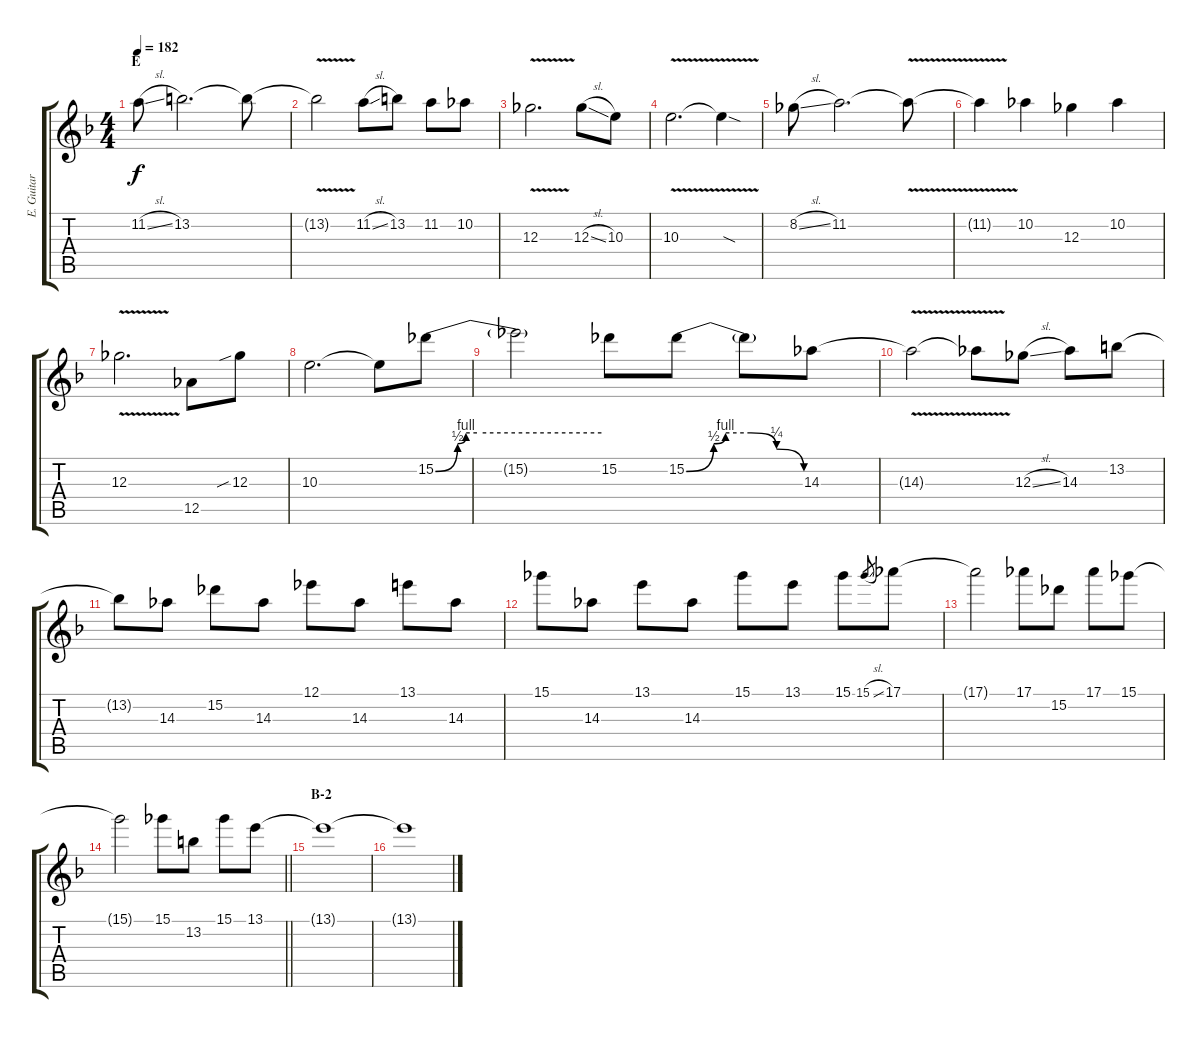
\track ("E. Guitar III" "E. Guitar ") {instrument electricguitarclean}
\staff {score tabs}
\tuning (Eb4 Bb3 Gb3 Db3 Ab2 Eb2) {hide}
\ts (4 4)
\section ("" "E")
\tempo 182
\clef g2
\ks f
11.2{sl}.8{dy f instrument distortionguitar} 13.2.2{d} 13.2{t}.8 |
13.2{v t}.2 11.2{sl}.8 13.2.8 11.2.8 10.2.8 |
12.3{v}.2{d} 12.3{sl}.8 10.3.8 |
10.3{v}.2{d} 10.3{sod t}.4 |
8.2{sl}.8 11.2.2{d} 11.2{v t}.8 |
11.2{t}.4 10.2.4 12.3.4 10.2.4 |
12.3{v}.2{d} 12.5.8 12.3{sib}.8 |
10.3.2{d} 10.3{t}.8 15.2{be (custom 0 0 8 2 11 4 15 4 60 4)}.8 |
15.2{t}.2 15.2.8 15.2{be (custom 0 0 14 2 20 4 33 4 46 1 60 0)}.8 15.2{t}.8 14.3.8 |
14.3{v t}.2 14.3{t}.8 12.3{sl}.8 14.3.8 13.2.8 |
13.2{t}.8 14.3.8 15.2.8 14.3.8 12.1.8 14.3.8 13.1.8 14.3.8 |
15.1.8 14.3.8 13.1.8 14.3.8 15.1.8 13.1.8 15.1.8 15.1{sl}.8{gr} 17.1.8 |
17.1{t}.2 17.1.8 15.2.8 17.1.8 15.1.8 |
\barLineRight lightlight
15.1{t}.2 15.1.8 13.2.8 15.1.8 13.1.8 |
\section ("" "B-2")
13.1{t}.1 |
13.1{t}.1
